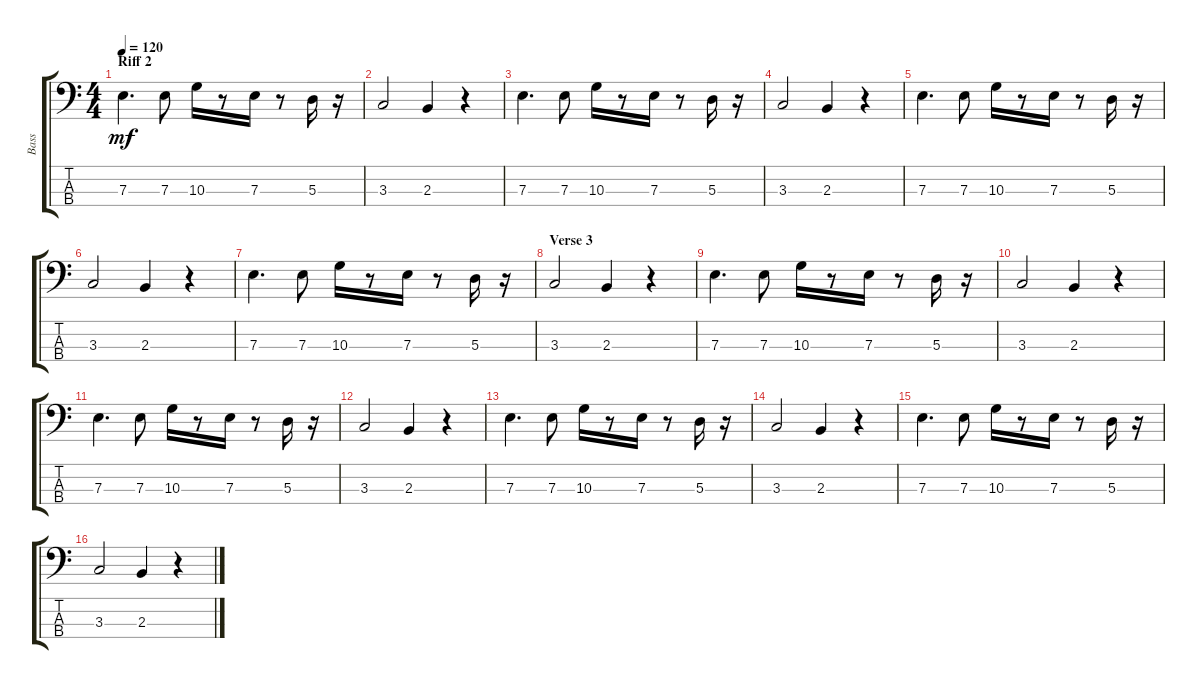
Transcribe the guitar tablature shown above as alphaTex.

\track ("Bass" "Bass") {instrument electricbassfinger}
\staff {score tabs}
\tuning (G2 D2 A1 E1) {hide}
\ts (4 4)
\section ("" "Riff 2")
\tempo 120
\clef f4
\ks c
7.3.4{d dy mf} 7.3.8 10.3.16 r.8 7.3.16 r.8 5.3.16 r.16 |
3.3.2 2.3.4 r.4 |
7.3.4{d} 7.3.8 10.3.16 r.8 7.3.16 r.8 5.3.16 r.16 |
3.3.2 2.3.4 r.4 |
7.3.4{d} 7.3.8 10.3.16 r.8 7.3.16 r.8 5.3.16 r.16 |
3.3.2 2.3.4 r.4 |
7.3.4{d} 7.3.8 10.3.16 r.8 7.3.16 r.8 5.3.16 r.16 |
\section ("" "Verse 3")
3.3.2 2.3.4 r.4 |
7.3.4{d} 7.3.8 10.3.16 r.8 7.3.16 r.8 5.3.16 r.16 |
3.3.2 2.3.4 r.4 |
7.3.4{d} 7.3.8 10.3.16 r.8 7.3.16 r.8 5.3.16 r.16 |
3.3.2 2.3.4 r.4 |
7.3.4{d} 7.3.8 10.3.16 r.8 7.3.16 r.8 5.3.16 r.16 |
3.3.2 2.3.4 r.4 |
7.3.4{d} 7.3.8 10.3.16 r.8 7.3.16 r.8 5.3.16 r.16 |
3.3.2 2.3.4 r.4
